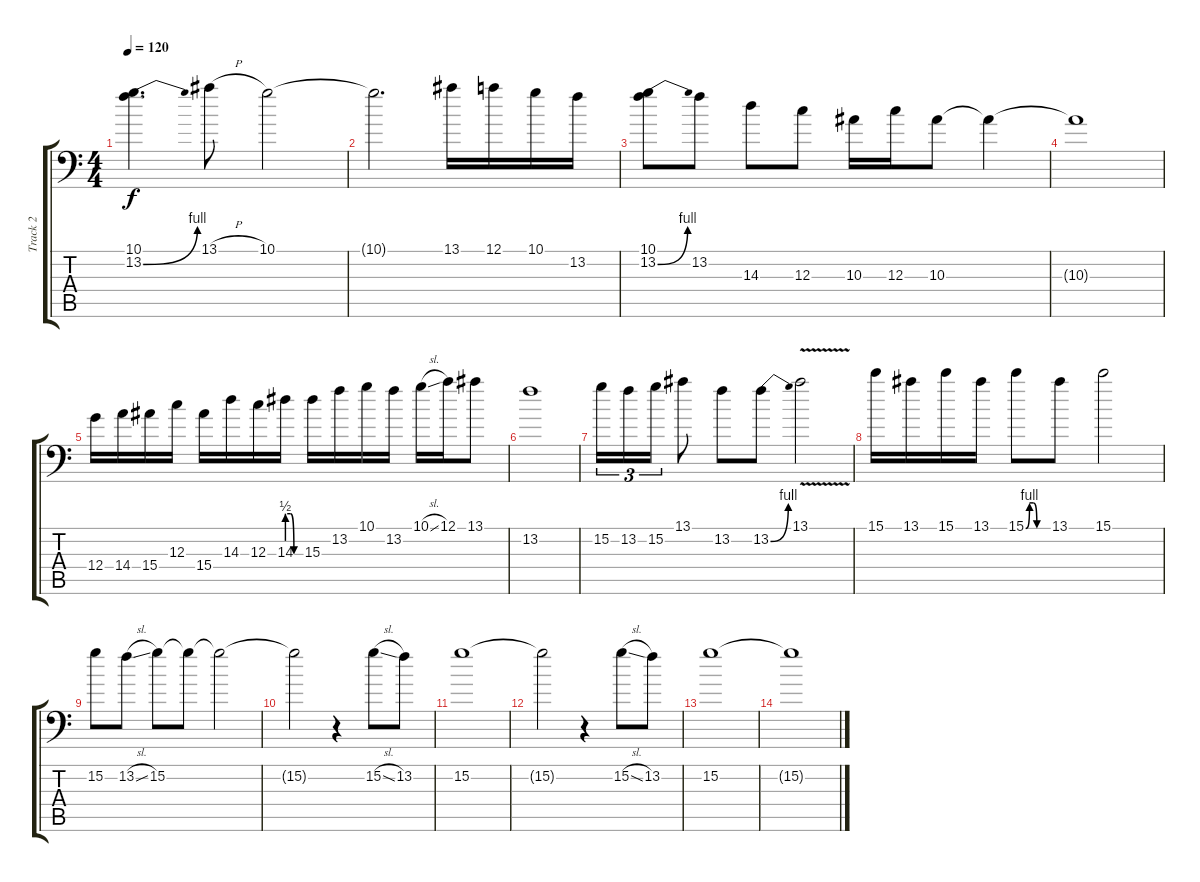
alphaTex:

\track ("Track 2" "Track 2") {instrument electricguitarjazz}
\staff {score tabs}
\tuning (A3 E3 C3 G2 D2 A1) {hide}
\ts (4 4)
\tempo 120
\clef f4
\ks c
(10.1 13.2{be (bend 0 0 60 4)}).4{d dy f volume 9 instrument distortionguitar} 13.1{h}.8 10.1.2 |
10.1{t}.2{d} 13.1.16 12.1.16 10.1.16 13.2.16 |
(10.1 13.2{be (bend 0 0 60 4)}).8 13.2.8 14.3.8 12.3.8 10.3.16 12.3.16 10.3.8 10.3{t}.4 |
10.3{t}.1 |
12.4.16 14.4.16 15.4.16 12.3.16 15.4.16 14.3.16 12.3.16 14.3{be (custom 0 2 15 2 30 0 60 0)}.16 15.3.16 13.2.16 10.1.16 13.2.16 10.1{sl}.16 12.1.16 13.1.8 |
13.2.1 |
15.2.16{tu (3 2)} 13.2.16{tu (3 2)} 15.2.16{tu (3 2)} 13.1.8 13.2.8 13.2{be (bend 0 0 60 4)}.8 13.1{v}.2 |
15.1.16 13.1.16 15.1.16 13.1.16 15.1{be (custom 0 0 10 4 20 4 30 0 60 0)}.8 13.1.8 15.1.2 |
15.2.8 13.2{sl}.8 15.2.8 15.2{t}.8 15.2{t}.2 |
15.2{t}.2 r.4 15.2{sl}.8 13.2.8 |
15.2.1 |
15.2{t}.2 r.4 15.2{sl}.8 13.2.8 |
15.2.1 |
15.2{t}.1
